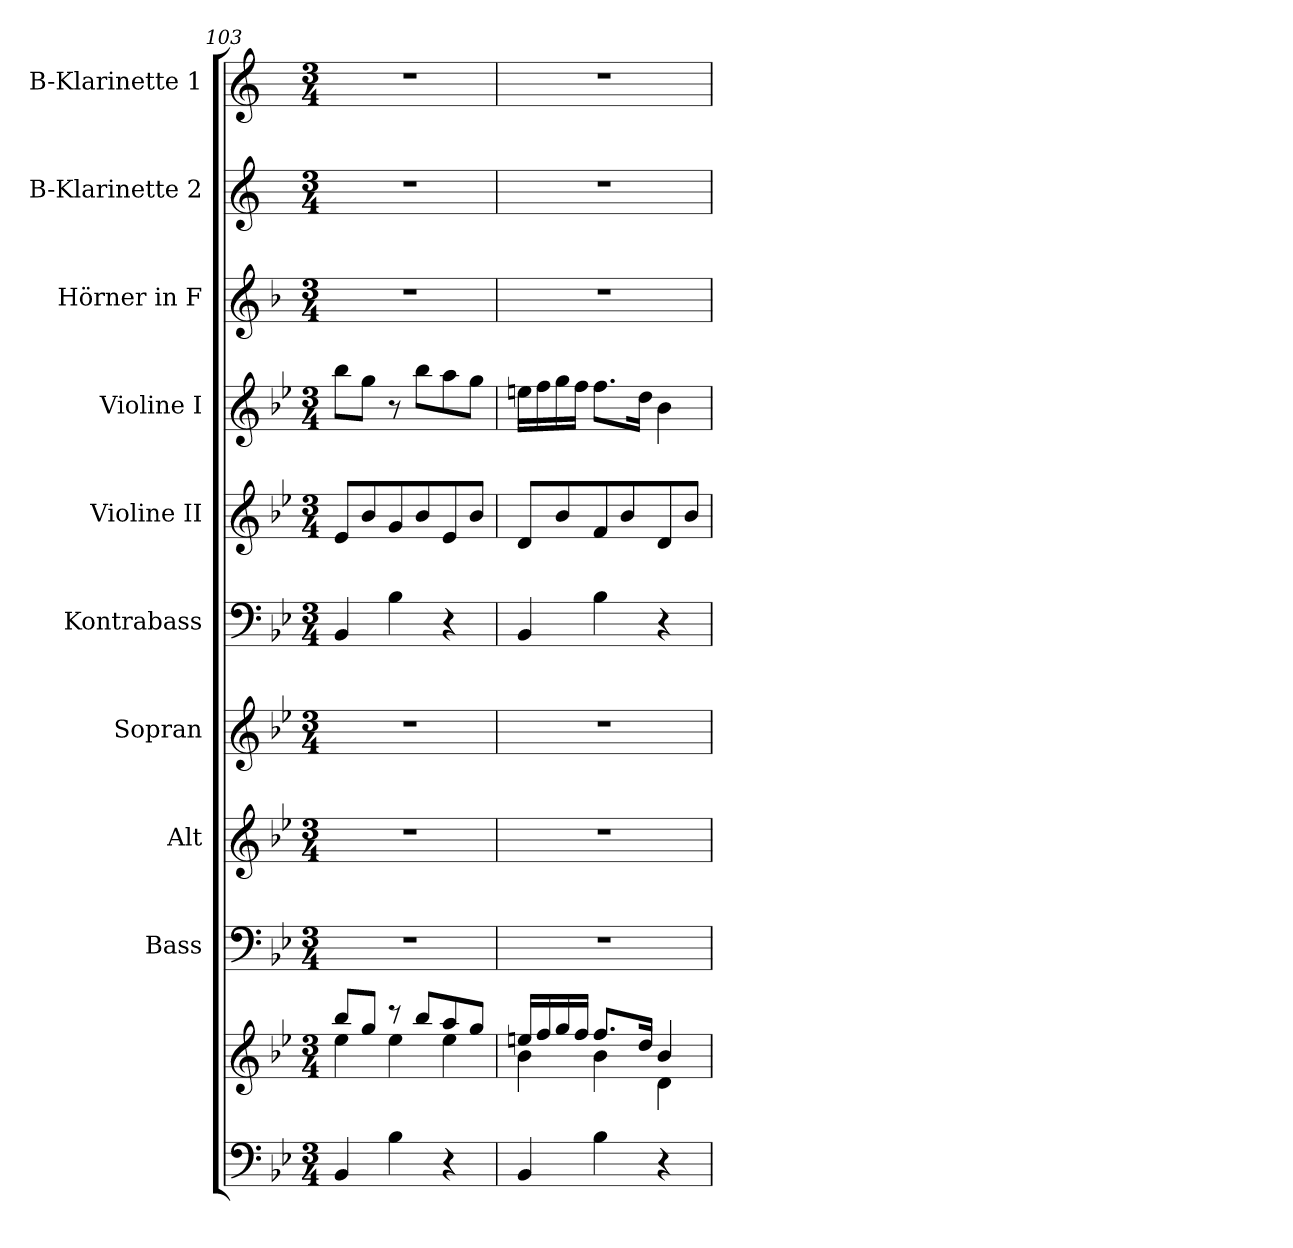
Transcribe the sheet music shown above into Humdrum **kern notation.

**kern	**kern	**kern	**kern	**kern	**kern	**kern	**kern	**kern	**kern	**kern
*part10	*part10	*part9	*part8	*part7	*part6	*part5	*part4	*part3	*part2	*part1
*staff11	*staff10	*staff9	*staff8	*staff7	*staff6	*staff5	*staff4	*staff3	*staff2	*staff1
*	*	*I"Bass	*I"Alt	*I"Sopran	*I"Kontrabass	*I"Violine II	*I"Violine I	*I"Hörner in F	*I"B-Klarinette 2	*I"B-Klarinette 1
*	*	*I'B.	*I'A.	*I'S.	*I'Kb.	*I'Vl. II	*I'Vl. I	*	*I'B Kl. 2	*I'B Kl. 1
*clefF4	*clefG2	*clefF4	*clefG2	*clefG2	*clefF4	*clefG2	*clefG2	*clefG2	*clefG2	*clefG2
*	*	*	*	*	*ITrd7c12	*	*	*ITrd4c7	*ITrd1c2	*ITrd1c2
*k[b-e-]	*k[b-e-]	*k[b-e-]	*k[b-e-]	*k[b-e-]	*k[b-e-]	*k[b-e-]	*k[b-e-]	*k[b-e-]	*k[b-e-]	*k[b-e-]
*B-:	*B-:	*B-:	*B-:	*B-:	*B-:	*B-:	*B-:	*B-:	*B-:	*B-:
*M3/4	*M3/4	*M3/4	*M3/4	*M3/4	*M3/4	*M3/4	*M3/4	*M3/4	*M3/4	*M3/4
=103	=103	=103	=103	=103	=103	=103	=103	=103	=103	=103
*	*^	*	*	*	*	*	*	*	*	*
4BB-/	8bb-/L	4ee-\	2.r	2.r	2.r	4BBB-/	8e-/L	8bb-\L	2.r	2.r	2.r
.	8gg/J	.	.	.	.	.	8b-/	8gg\J	.	.	.
4B-\	8rbb	4ee-\	.	.	.	4BB-\	8g/	8r	.	.	.
.	8bb-/L	.	.	.	.	.	8b-/	8bb-\L	.	.	.
4r	8aa/	4ee-\	.	.	.	4r	8e-/	8aa\	.	.	.
.	8gg/J	.	.	.	.	.	8b-/J	8gg\J	.	.	.
=104	=104	=104	=104	=104	=104	=104	=104	=104	=104	=104	=104
4BB-/	16een/LL	4b-\	2.r	2.r	2.r	4BBB-/	8d/L	16een\LL	2.r	2.r	2.r
.	16ff/	.	.	.	.	.	.	16ff\	.	.	.
.	16gg/	.	.	.	.	.	8b-/	16gg\	.	.	.
.	16ff/JJ	.	.	.	.	.	.	16ff\JJ	.	.	.
4B-\	8.ff/L	4b-\	.	.	.	4BB-\	8f/	8.ff\L	.	.	.
.	.	.	.	.	.	.	8b-/	.	.	.	.
.	16dd/Jk	.	.	.	.	.	.	16dd\Jk	.	.	.
4r	4b-/	4d\	.	.	.	4r	8d/	4b-\	.	.	.
.	.	.	.	.	.	.	8b-/J	.	.	.	.
*	*v	*v	*	*	*	*	*	*	*	*	*
=	=	=	=	=	=	=	=	=	=	=
*-	*-	*-	*-	*-	*-	*-	*-	*-	*-	*-
